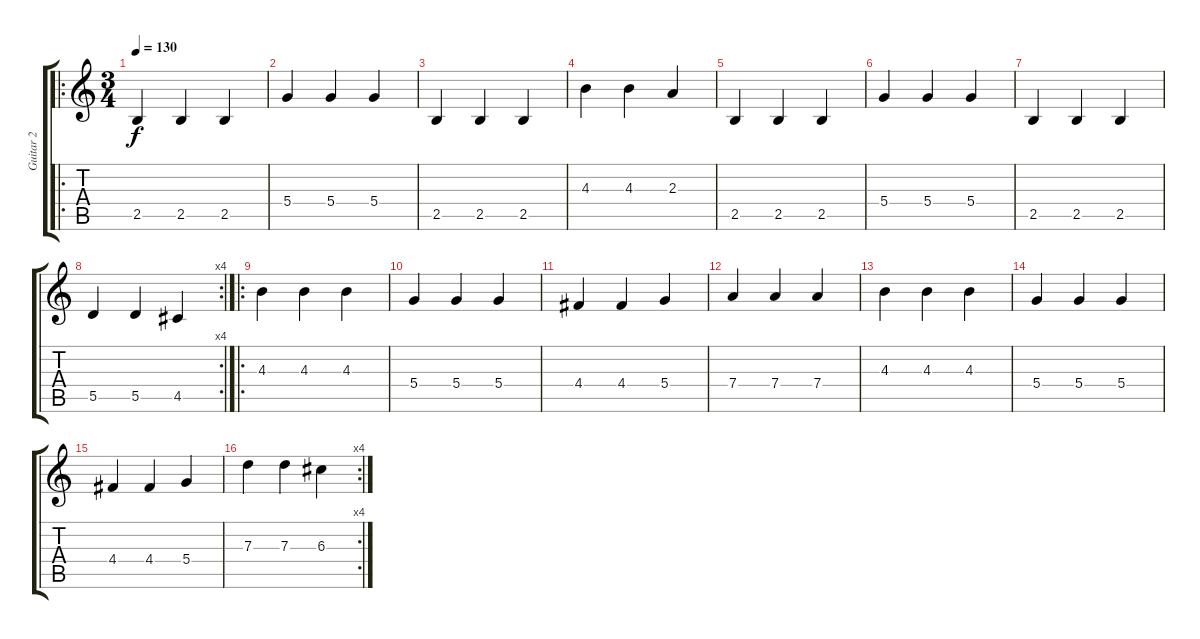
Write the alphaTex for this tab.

\track ("Guitar 2" "Guitar 2") {instrument distortionguitar}
\staff {score tabs}
\tuning (E4 B3 G3 D3 A2 E2) {hide}
\ro
\ts (3 4)
\tempo 130
\clef g2
\ks c
2.5.4{dy f} 2.5.4 2.5.4 |
5.4.4 5.4.4 5.4.4 |
2.5.4 2.5.4 2.5.4 |
4.3.4 4.3.4 2.3.4 |
2.5.4 2.5.4 2.5.4 |
5.4.4 5.4.4 5.4.4 |
2.5.4 2.5.4 2.5.4 |
\rc 4
5.5.4 5.5.4 4.5.4 |
\ro
4.3.4 4.3.4 4.3.4 |
5.4.4 5.4.4 5.4.4 |
4.4.4 4.4.4 5.4.4 |
7.4.4 7.4.4 7.4.4 |
4.3.4 4.3.4 4.3.4 |
5.4.4 5.4.4 5.4.4 |
4.4.4 4.4.4 5.4.4 |
\rc 4
7.3.4 7.3.4 6.3.4
